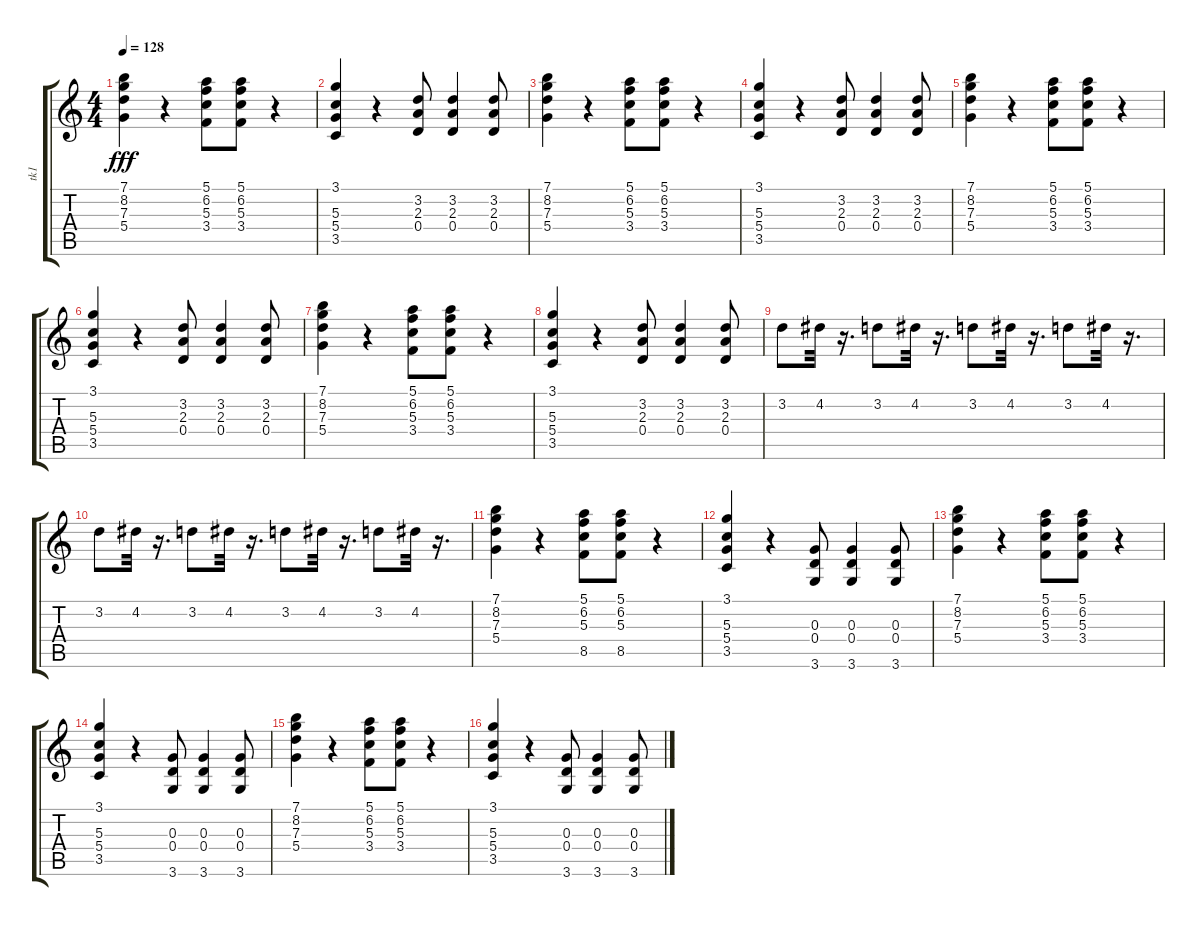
\track ("tk1" "tk1") {instrument overdrivenguitar}
\staff {score tabs}
\tuning (E4 B3 G3 D3 A2 E2) {hide}
\ts (4 4)
\tempo 128
\clef g2
\ks c
(7.1 8.2 7.3 5.4).4{dy fff} r.4 (5.1 6.2 5.3 3.4).8 (5.1 6.2 5.3 3.4).8 r.4 |
(3.1 5.3 5.4 3.5).4 r.4 (3.2 2.3 0.4).8 (3.2 2.3 0.4).4 (3.2 2.3 0.4).8 |
(7.1 8.2 7.3 5.4).4 r.4 (5.1 6.2 5.3 3.4).8 (5.1 6.2 5.3 3.4).8 r.4 |
(3.1 5.3 5.4 3.5).4 r.4 (3.2 2.3 0.4).8 (3.2 2.3 0.4).4 (3.2 2.3 0.4).8 |
(7.1 8.2 7.3 5.4).4 r.4 (5.1 6.2 5.3 3.4).8 (5.1 6.2 5.3 3.4).8 r.4 |
(3.1 5.3 5.4 3.5).4 r.4 (3.2 2.3 0.4).8 (3.2 2.3 0.4).4 (3.2 2.3 0.4).8 |
(7.1 8.2 7.3 5.4).4 r.4 (5.1 6.2 5.3 3.4).8 (5.1 6.2 5.3 3.4).8 r.4 |
(3.1 5.3 5.4 3.5).4 r.4 (3.2 2.3 0.4).8 (3.2 2.3 0.4).4 (3.2 2.3 0.4).8 |
3.2.8 4.2.32 r.16{d} 3.2.8 4.2.32 r.16{d} 3.2.8 4.2.32 r.16{d} 3.2.8 4.2.32 r.16{d} |
3.2.8 4.2.32 r.16{d} 3.2.8 4.2.32 r.16{d} 3.2.8 4.2.32 r.16{d} 3.2.8 4.2.32 r.16{d} |
(7.1 8.2 7.3 5.4).4 r.4 (5.1 6.2 5.3 8.5).8 (5.1 6.2 5.3 8.5).8 r.4 |
(3.1 5.3 5.4 3.5).4 r.4 (0.3 0.4 3.6).8 (0.3 0.4 3.6).4 (0.3 0.4 3.6).8 |
(7.1 8.2 7.3 5.4).4 r.4 (5.1 6.2 5.3 3.4).8 (5.1 6.2 5.3 3.4).8 r.4 |
(3.1 5.3 5.4 3.5).4 r.4 (0.3 0.4 3.6).8 (0.3 0.4 3.6).4 (0.3 0.4 3.6).8 |
(7.1 8.2 7.3 5.4).4 r.4 (5.1 6.2 5.3 3.4).8 (5.1 6.2 5.3 3.4).8 r.4 |
(3.1 5.3 5.4 3.5).4 r.4 (0.3 0.4 3.6).8 (0.3 0.4 3.6).4 (0.3 0.4 3.6).8
